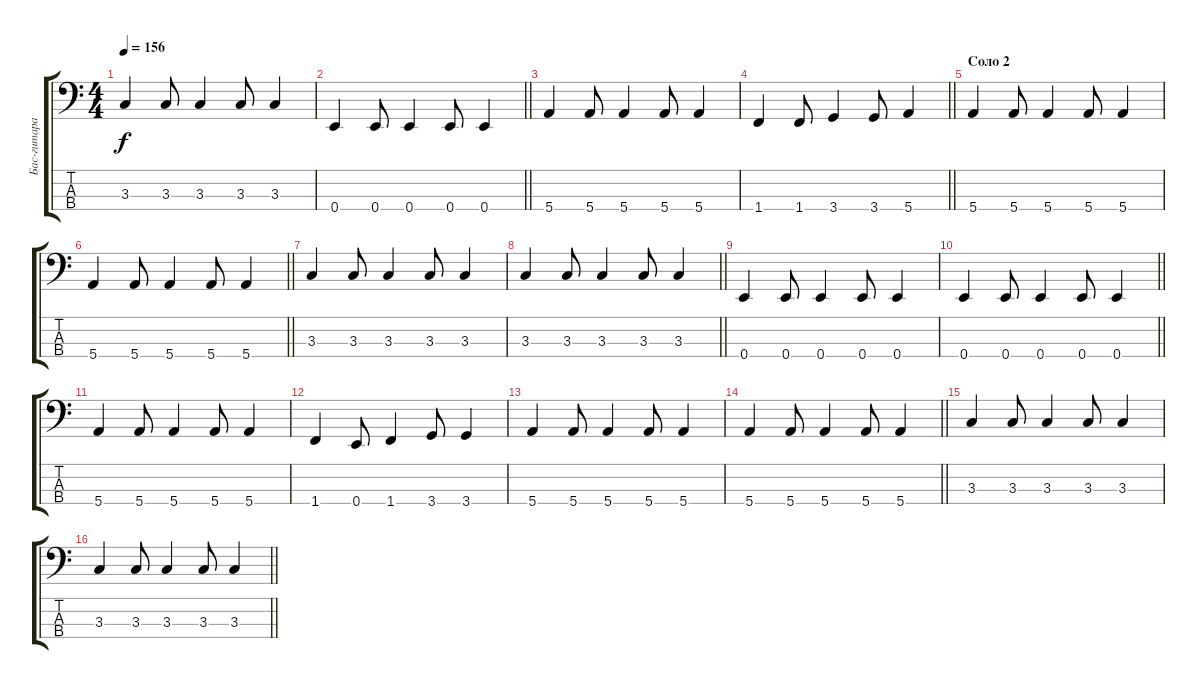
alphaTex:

\track ("Бас-гитара" "Бас-гитара") {instrument electricbassfinger}
\staff {score tabs}
\tuning (G2 D2 A1 E1) {hide}
\ts (4 4)
\tempo 156
\clef f4
\ks c
3.3.4{dy f} 3.3.8 3.3.4 3.3.8 3.3.4 |
\barLineRight lightlight
0.4.4 0.4.8 0.4.4 0.4.8 0.4.4 |
5.4.4 5.4.8 5.4.4 5.4.8 5.4.4 |
\barLineRight lightlight
1.4.4 1.4.8 3.4.4 3.4.8 5.4.4 |
\section ("" "Соло 2")
5.4.4 5.4.8 5.4.4 5.4.8 5.4.4 |
\barLineRight lightlight
5.4.4 5.4.8 5.4.4 5.4.8 5.4.4 |
3.3.4 3.3.8 3.3.4 3.3.8 3.3.4 |
\barLineRight lightlight
3.3.4 3.3.8 3.3.4 3.3.8 3.3.4 |
0.4.4 0.4.8 0.4.4 0.4.8 0.4.4 |
\barLineRight lightlight
0.4.4 0.4.8 0.4.4 0.4.8 0.4.4 |
5.4.4 5.4.8 5.4.4 5.4.8 5.4.4 |
1.4.4 0.4.8 1.4.4 3.4.8 3.4.4 |
5.4.4 5.4.8 5.4.4 5.4.8 5.4.4 |
\barLineRight lightlight
5.4.4 5.4.8 5.4.4 5.4.8 5.4.4 |
3.3.4 3.3.8 3.3.4 3.3.8 3.3.4 |
\barLineRight lightlight
3.3.4 3.3.8 3.3.4 3.3.8 3.3.4
